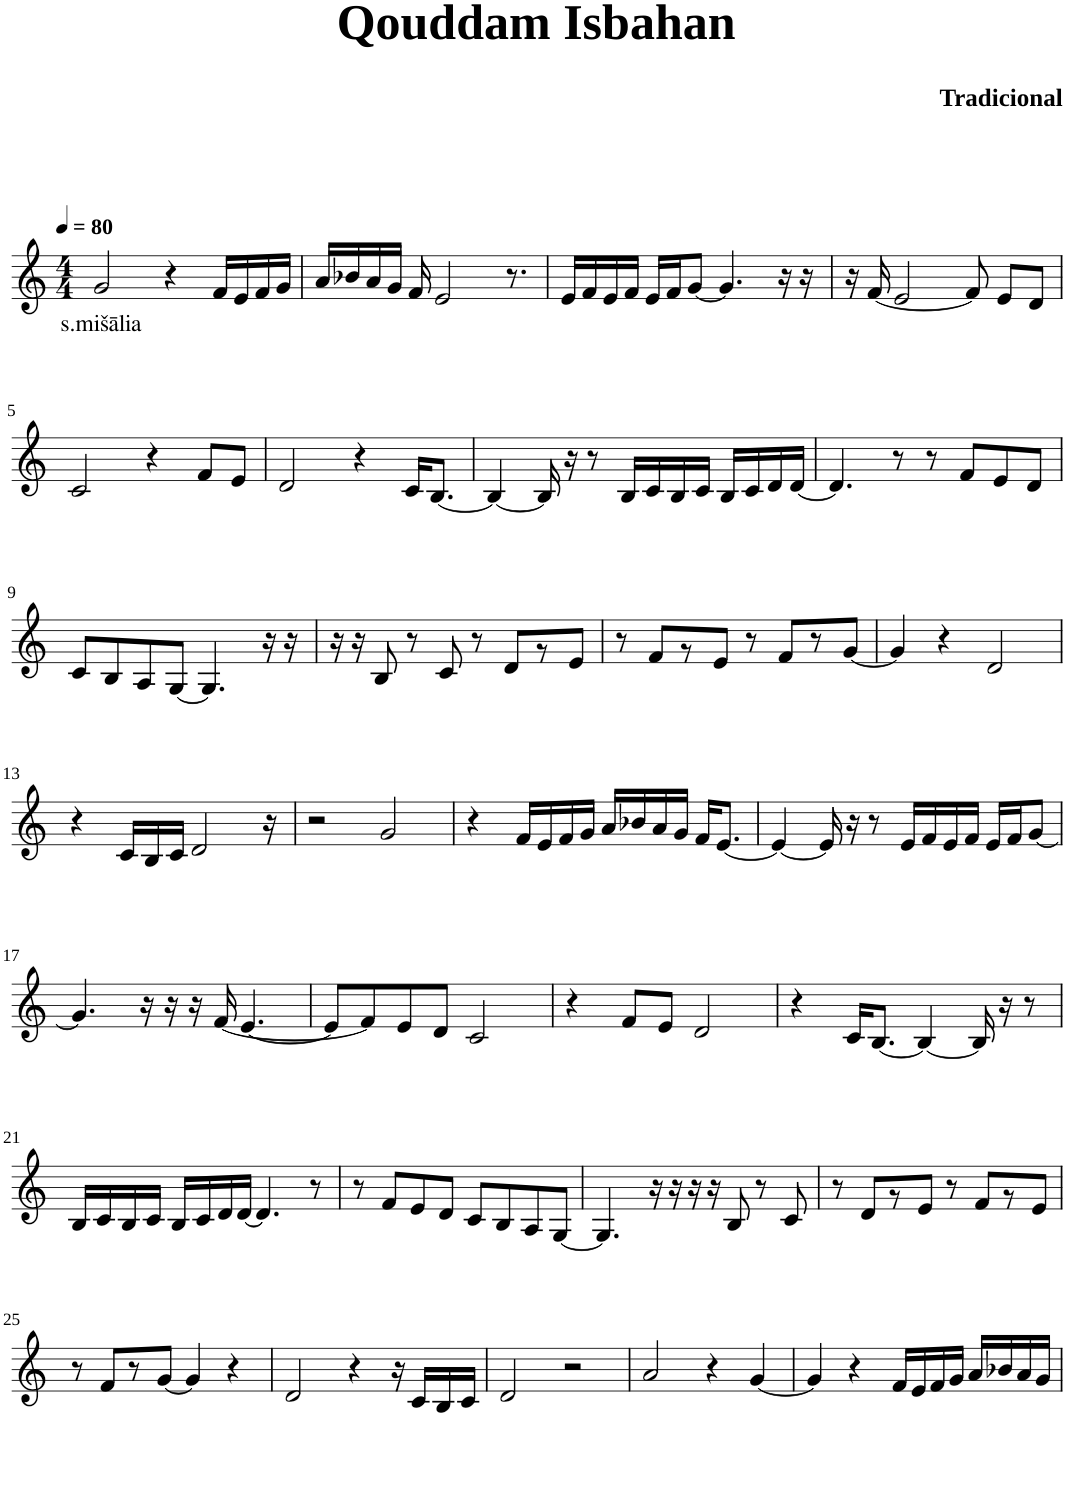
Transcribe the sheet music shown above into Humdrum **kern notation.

**kern	**text
*part1	*part1
*staff1	*staff1
*I"Violin	*
*clefG2	*
*k[]	*
*M4/4	*
*MM80	*
=1	=1
!	!LO:LY:b
2g/	s.mišālia
4r	.
16f/LL	.
16e/	.
16f/	.
16g/JJ	.
=2	=2
16a/LL	.
16b-X/	.
16a/	.
16g/JJ	.
16f/	.
2e/	.
8.r	.
=3	=3
16e/LL	.
16f/	.
16e/	.
16f/JJ	.
16e/LL	.
16f/J	.
[8g/J	.
4.g/]	.
16r	.
16r	.
=4	=4
16r	.
[16f/	.
2e/	.
8f/]	.
8e/L	.
8d/J	.
!!LO:LB:g=z
=5	=5
2c/	.
4r	.
8f/L	.
8e/J	.
=6	=6
2d/	.
4r	.
16c/KL	.
[8.B/J	.
=7	=7
4B/_	.
16B/]	.
16r	.
8r	.
16B/LL	.
16c/	.
16B/	.
16c/JJ	.
16B/LL	.
16c/	.
16d/	.
[16d/JJ	.
=8	=8
4.d/]	.
8r	.
8r	.
8f/L	.
8e/	.
8d/J	.
!!LO:LB:g=z
=9	=9
8c/L	.
8B/	.
8A/	.
[8G/J	.
4.G/]	.
16r	.
16r	.
=10	=10
16r	.
16r	.
8B/	.
8r	.
8c/	.
8r	.
8d/L	.
8r	.
8e/J	.
=11	=11
8r	.
8f/L	.
8r	.
8e/J	.
8r	.
8f/L	.
8r	.
[8g/J	.
=12	=12
4g/]	.
4r	.
2d/	.
!!LO:LB:g=z
=13	=13
4r	.
16c/LL	.
16B/	.
16c/JJ	.
2d/	.
16r	.
=14	=14
2r	.
2g/	.
=15	=15
4r	.
16f/LL	.
16e/	.
16f/	.
16g/JJ	.
16a/LL	.
16b-X/	.
16a/	.
16g/JJ	.
16f/KL	.
[8.e/J	.
=16	=16
4e/_	.
16e/]	.
16r	.
8r	.
16e/LL	.
16f/	.
16e/	.
16f/JJ	.
16e/LL	.
16f/J	.
[8g/J	.
!!LO:LB:g=z
=17	=17
4.g/]	.
16r	.
16r	.
16r	.
[16f/	.
[4.e/	.
=18	=18
8e/L]	.
8f/]	.
8e/	.
8d/J	.
2c/	.
=19	=19
4r	.
8f/L	.
8e/J	.
2d/	.
=20	=20
4r	.
16c/KL	.
[8.B/J	.
4B/_	.
16B/]	.
16r	.
8r	.
!!LO:LB:g=z
=21	=21
16B/LL	.
16c/	.
16B/	.
16c/JJ	.
16B/LL	.
16c/	.
16d/	.
[16d/JJ	.
4.d/]	.
8r	.
=22	=22
8r	.
8f/L	.
8e/	.
8d/J	.
8c/L	.
8B/	.
8A/	.
[8G/J	.
=23	=23
4.G/]	.
16r	.
16r	.
16r	.
16r	.
8B/	.
8r	.
8c/	.
=24	=24
8r	.
8d/L	.
8r	.
8e/J	.
8r	.
8f/L	.
8r	.
8e/J	.
!!LO:LB:g=z
=25	=25
8r	.
8f/L	.
8r	.
[8g/J	.
4g/]	.
4r	.
=26	=26
2d/	.
4r	.
16r	.
16c/LL	.
16B/	.
16c/JJ	.
=27	=27
2d/	.
2r	.
=28	=28
2a/	.
4r	.
[4g/	.
=29	=29
4g/]	.
4r	.
16f/LL	.
16e/	.
16f/	.
16g/JJ	.
16a/LL	.
16b-X/	.
16a/	.
16g/JJ	.
=	=
*-	*-
